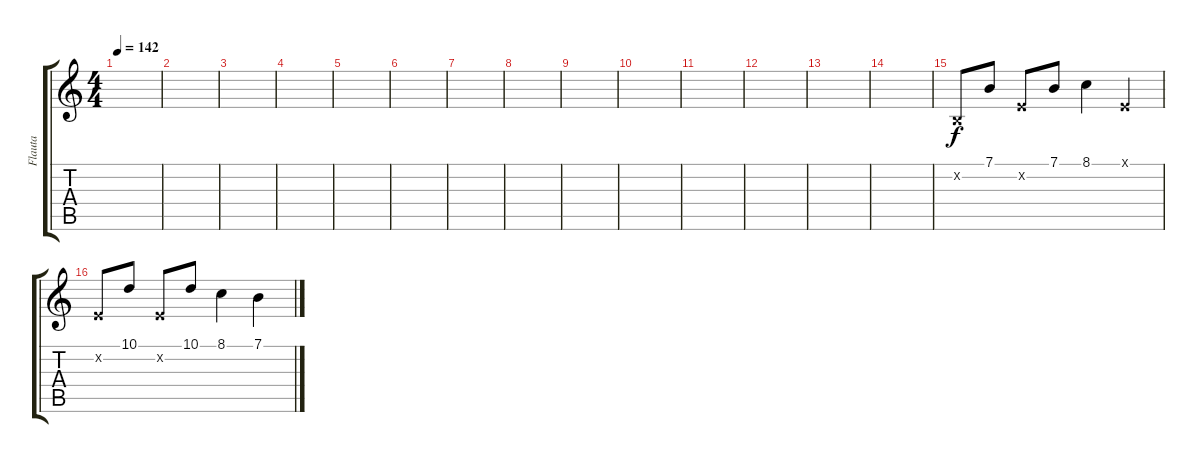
\track ("Flauta" "Flauta") {instrument flute}
\staff {score tabs}
\tuning (E4 B3 G3 D3 A2 E2) {hide}
\ts (4 4)
\tempo 142
\clef g2
\ks c
|
|
|
|
|
|
|
|
|
|
|
|
|
|
0.2{x}.8 7.1.8 5.2{x}.8 7.1.8 8.1.4 0.1{x}.4 |
5.2{x}.8 10.1.8 5.2{x}.8 10.1.8 8.1.4 7.1.4
